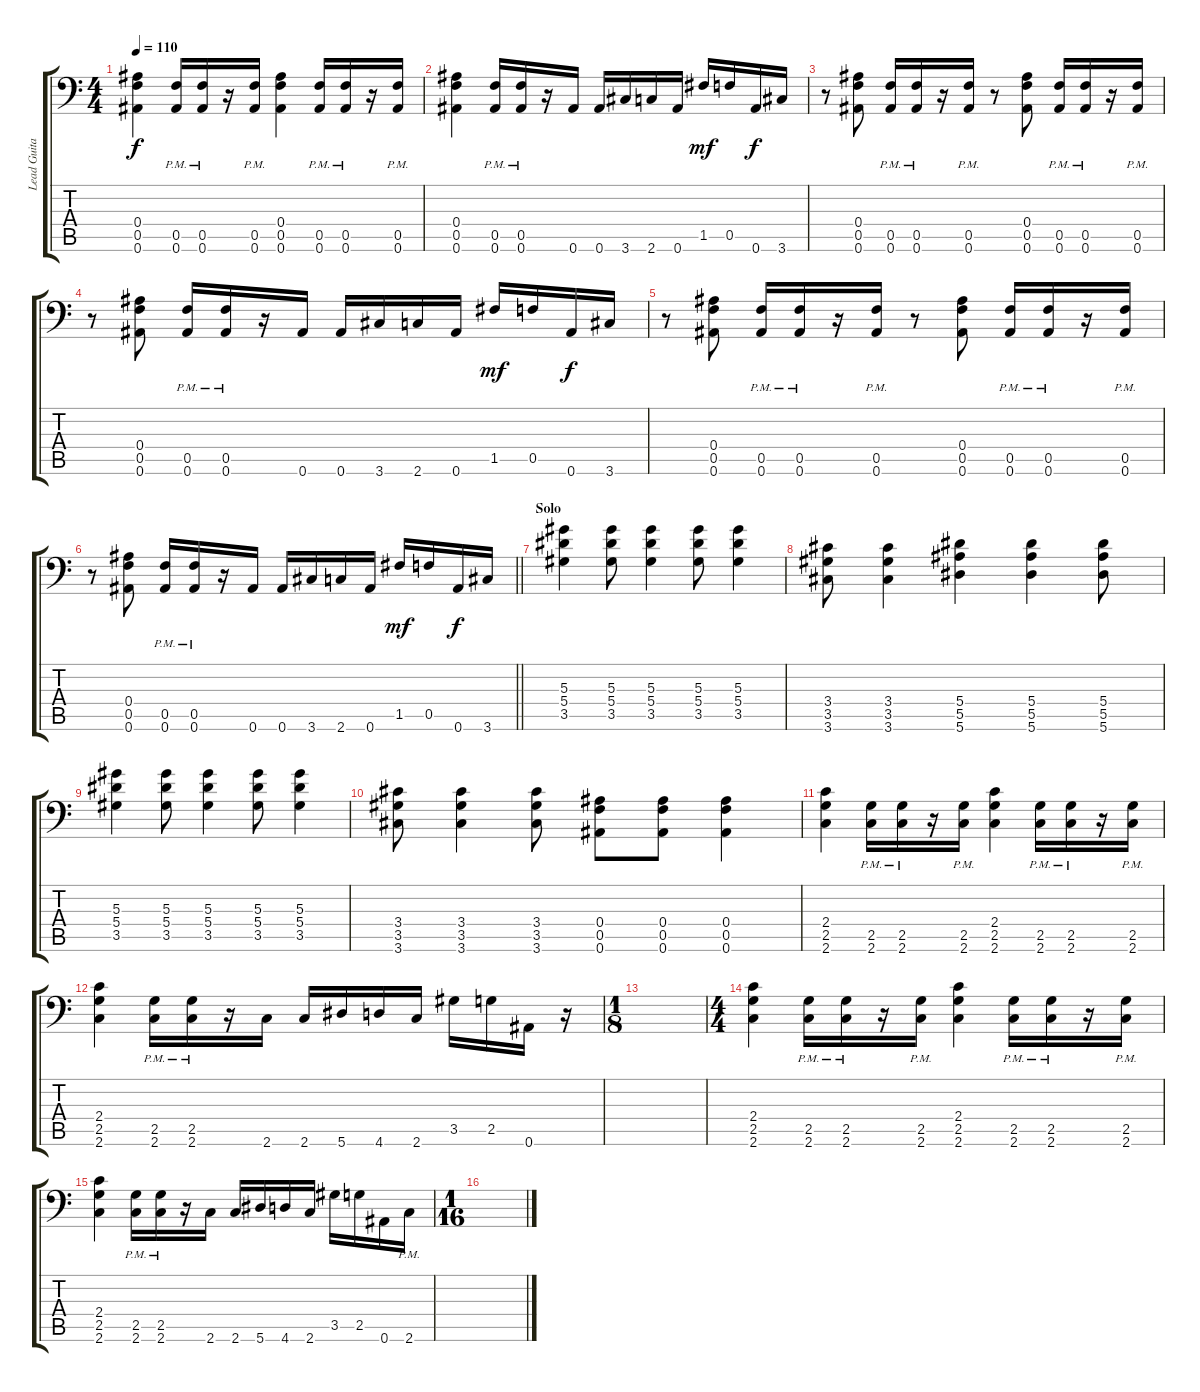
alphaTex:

\track ("Lead Guitar" "Lead Guita") {instrument distortionguitar}
\staff {score tabs}
\tuning (C4 G3 Eb3 Bb2 F2 Bb1) {hide}
\ts (4 4)
\tempo 110
\clef f4
\ks c
(0.4 0.5 0.6).4{dy f} (0.5{pm} 0.6{pm}).16 (0.5{pm} 0.6{pm}).16 r.16 (0.5{pm} 0.6{pm}).16 (0.4 0.5 0.6).4 (0.5{pm} 0.6{pm}).16 (0.5{pm} 0.6{pm}).16 r.16 (0.5{pm} 0.6{pm}).16 |
(0.4 0.5 0.6).4 (0.5{pm} 0.6{pm}).16 (0.5{pm} 0.6{pm}).16 r.16 0.6.16 0.6.16 3.6.16 2.6.16 0.6.16 1.5.16{dy mf} 0.5.16 0.6.16{dy f} 3.6.16 |
r.8 (0.4 0.5 0.6).8 (0.5{pm} 0.6{pm}).16 (0.5{pm} 0.6{pm}).16 r.16 (0.5{pm} 0.6{pm}).16 r.8 (0.4 0.5 0.6).8 (0.5{pm} 0.6{pm}).16 (0.5{pm} 0.6{pm}).16 r.16 (0.5{pm} 0.6{pm}).16 |
r.8 (0.4 0.5 0.6).8 (0.5{pm} 0.6{pm}).16 (0.5{pm} 0.6{pm}).16 r.16 0.6.16 0.6.16 3.6.16 2.6.16 0.6.16 1.5.16{dy mf} 0.5.16 0.6.16{dy f} 3.6.16 |
r.8 (0.4 0.5 0.6).8 (0.5{pm} 0.6{pm}).16 (0.5{pm} 0.6{pm}).16 r.16 (0.5{pm} 0.6{pm}).16 r.8 (0.4 0.5 0.6).8 (0.5{pm} 0.6{pm}).16 (0.5{pm} 0.6{pm}).16 r.16 (0.5{pm} 0.6{pm}).16 |
\barLineRight lightlight
r.8 (0.4 0.5 0.6).8 (0.5{pm} 0.6{pm}).16 (0.5{pm} 0.6{pm}).16 r.16 0.6.16 0.6.16 3.6.16 2.6.16 0.6.16 1.5.16{dy mf} 0.5.16 0.6.16{dy f} 3.6.16 |
\section ("" "Solo")
(5.3 5.4 3.5).4 (5.3 5.4 3.5).8 (5.3 5.4 3.5).4 (5.3 5.4 3.5).8 (5.3 5.4 3.5).4 |
(3.4 3.5 3.6).8 (3.4 3.5 3.6).4 (5.4 5.5 5.6).4 (5.4 5.5 5.6).4 (5.4 5.5 5.6).8 |
(5.3 5.4 3.5).4 (5.3 5.4 3.5).8 (5.3 5.4 3.5).4 (5.3 5.4 3.5).8 (5.3 5.4 3.5).4 |
(3.4 3.5 3.6).8 (3.4 3.5 3.6).4 (3.4 3.5 3.6).8 (0.4 0.5 0.6).8 (0.4 0.5 0.6).8 (0.4 0.5 0.6).4 |
(2.4 2.5 2.6).4 (2.5{pm} 2.6{pm}).16 (2.5{pm} 2.6{pm}).16 r.16 (2.5{pm} 2.6{pm}).16 (2.4 2.5 2.6).4 (2.5{pm} 2.6{pm}).16 (2.5{pm} 2.6{pm}).16 r.16 (2.5{pm} 2.6{pm}).16 |
(2.4 2.5 2.6).4 (2.5{pm} 2.6{pm}).16 (2.5{pm} 2.6{pm}).16 r.16 2.6.16 2.6.16 5.6.16 4.6.16 2.6.16 3.5.16 2.5.16 0.6.16 r.16 |
\ts (1 8)
|
\ts (4 4)
(2.4 2.5 2.6).4 (2.5{pm} 2.6{pm}).16 (2.5{pm} 2.6{pm}).16 r.16 (2.5{pm} 2.6{pm}).16 (2.4 2.5 2.6).4 (2.5{pm} 2.6{pm}).16 (2.5{pm} 2.6{pm}).16 r.16 (2.5{pm} 2.6{pm}).16 |
(2.4 2.5 2.6).4 (2.5{pm} 2.6{pm}).16 (2.5{pm} 2.6{pm}).16 r.16 2.6.16 2.6.16 5.6.16 4.6.16 2.6.16 3.5.16 2.5.16 0.6.16 2.6{pm}.16 |
\ts (1 16)
